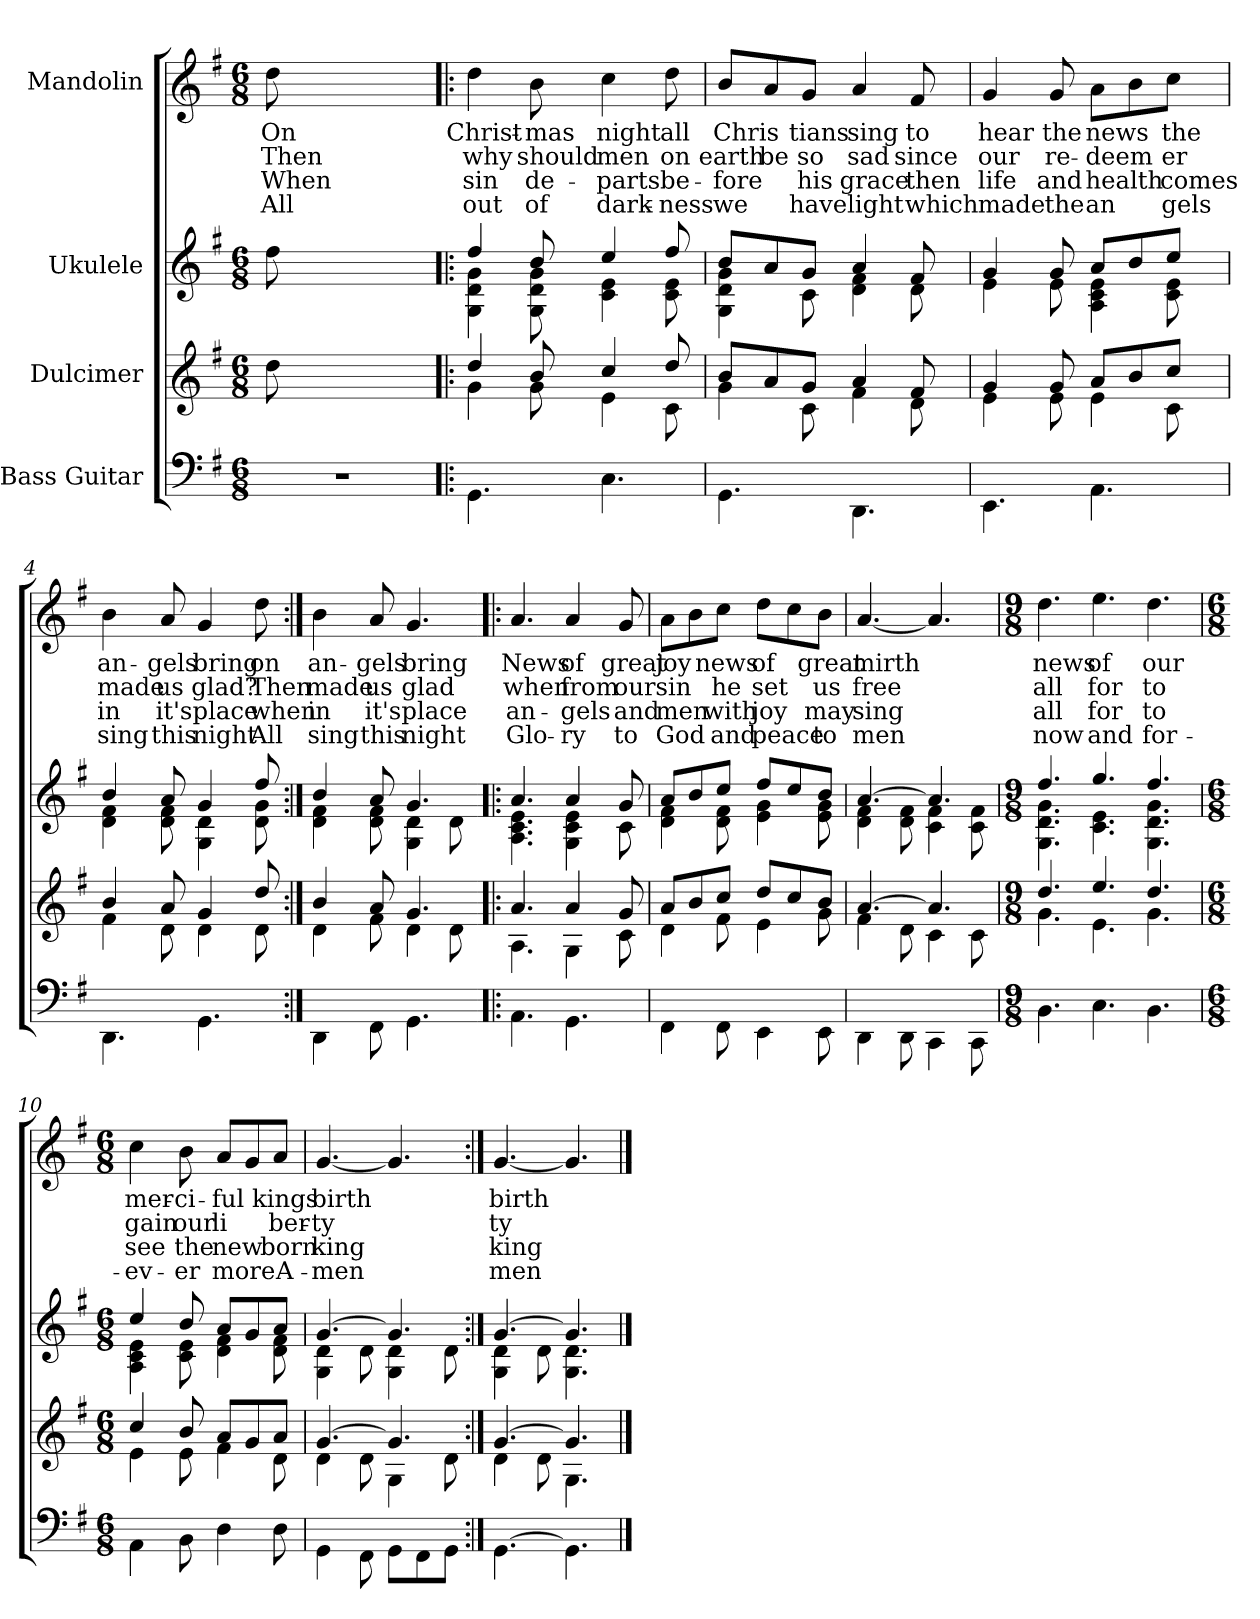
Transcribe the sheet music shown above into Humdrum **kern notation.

**kern	**kern	**kern	**kern	**text	**text	**text	**text
*part4	*part3	*part2	*part1	*part1	*part1	*part1	*part1
*staff4	*staff3	*staff2	*staff1	*staff1	*staff1	*staff1	*staff1
*I"Bass Guitar	*I"Dulcimer	*I"Ukulele	*I"Mandolin	*	*	*	*
*stria4	*	*stria4	*	*	*	*	*
*	*clefG2	*	*clefG2	*	*	*	*
*k[f#]	*k[f#]	*k[f#]	*k[f#]	*	*	*	*
*G:	*G:	*G:	*G:	*	*	*	*
*M6/8	*M6/8	*M6/8	*M6/8	*	*	*	*
=	=	=	=	=	=	=	=
!	!	!	!	!LO:LY:b	!LO:LY:b	!LO:LY:b	!LO:LY:b
2.r	8dd\	8dd\	8dd\	On	Then	When	All
.	2ryy	2ryy	2ryy	.	.	.	.
.	8ryy	8ryy	8ryy	.	.	.	.
=1!|:	=1!|:	=1!|:	=1!|:	=1!|:	=1!|:	=1!|:	=1!|:
*stria4	*	*stria4	*	*	*	*	*
*	*^	*^	*	*	*	*	*
!	!	!	!	!	!	!LO:LY:b	!LO:LY:b	!LO:LY:b	!LO:LY:b
4.GG\	4dd/	4g\	4dd/	4G\ 4d\ 4g\	4dd\	Christ-	why	sin	out
!	!	!	!	!	!	!LO:LY:b	!LO:LY:b	!LO:LY:b	!LO:LY:b
.	8b/	8g\	8b/	8G\ 8d\ 8g\	8b\	-mas	should	de-	of
!	!	!	!	!	!	!LO:LY:b	!LO:LY:b	!LO:LY:b	!LO:LY:b
4.C\	4cc/	4e\	4cc/	4c\ 4e\	4cc\	night	men	-parts	dark-
!	!	!	!	!	!	!LO:LY:b	!LO:LY:b	!LO:LY:b	!LO:LY:b
.	8dd/	8c\	8dd/	8c\ 8e\	8dd\	all	on	be-	-ness
=2	=2	=2	=2	=2	=2	=2	=2	=2	=2
!	!	!	!	!	!	!LO:LY:b	!LO:LY:b	!LO:LY:b	!LO:LY:b
4.GG\	8b/L	4g\	8b/L	4G\ 4d\ 4g\	8b/L	Chris	earth	-fore	we
!	!	!	!	!	!	!	!LO:LY:b	!	!
.	8a/	.	8a/	.	8a/	.	be	.	.
!	!	!	!	!	!	!LO:LY:b	!LO:LY:b	!LO:LY:b	!LO:LY:b
.	8g/J	8c\	8g/J	8c\	8g/J	tians	so	his	have
!	!	!	!	!	!	!LO:LY:b	!LO:LY:b	!LO:LY:b	!LO:LY:b
4.DD\	4a/	4f#\	4a/	4d\ 4f#\	4a/	sing	sad	grace	light
!	!	!	!	!	!	!LO:LY:b	!LO:LY:b	!LO:LY:b	!LO:LY:b
.	8f#/	8d\	8f#/	8d\	8f#/	to	since	then	which
!!LO:LB:g=z
=3	=3	=3	=3	=3	=3	=3	=3	=3	=3
!	!	!	!	!	!	!LO:LY:b	!LO:LY:b	!LO:LY:b	!LO:LY:b
4.EE\	4g/	4e\	4g/	4e\	4g/	hear	our	life	made
!	!	!	!	!	!	!LO:LY:b	!LO:LY:b	!LO:LY:b	!LO:LY:b
.	8g/	8e\	8g/	8e\	8g/	the	re-	and	the
!	!	!	!	!	!	!LO:LY:b	!LO:LY:b	!LO:LY:b	!LO:LY:b
4.AA\	8a/L	4e\	8a/L	4A\ 4c\ 4e\	8a\L	news	-deem	health	an
.	8b/	.	8b/	.	8b\	.	.	.	.
!	!	!	!	!	!	!LO:LY:b	!LO:LY:b	!LO:LY:b	!LO:LY:b
.	8cc/J	8c\	8cc/J	8c\ 8e\	8cc\J	the	er	comes	gels
=4	=4	=4	=4	=4	=4	=4	=4	=4	=4
!	!	!	!	!	!	!LO:LY:b	!LO:LY:b	!LO:LY:b	!LO:LY:b
4.DD\	4b/	4f#\	4b/	4d\ 4f#\	4b\	an-	made	in	sing
!	!	!	!	!	!	!LO:LY:b	!LO:LY:b	!LO:LY:b	!LO:LY:b
.	8a/	8d\	8a/	8d\ 8f#\	8a/	-gels	us	it's	this
!	!	!	!	!	!	!LO:LY:b	!LO:LY:b	!LO:LY:b	!LO:LY:b
4.GG\	4g/	4d\	4g/	4G\ 4d\	4g/	bring	glad?	place	night
!	!	!	!	!	!	!LO:LY:b	!LO:LY:b	!LO:LY:b	!LO:LY:b
.	8dd/	8d\	8dd/	8d\ 8g\	8dd\	on	Then	when	All
=5:|!	=5:|!	=5:|!	=5:|!	=5:|!	=5:|!	=5:|!	=5:|!	=5:|!	=5:|!
!	!	!	!	!	!	!LO:LY:b	!LO:LY:b	!LO:LY:b	!LO:LY:b
4DD\	4b/	4d\	4b/	4d\ 4f#\	4b\	an-	made	in	sing
!	!	!	!	!	!	!LO:LY:b	!LO:LY:b	!LO:LY:b	!LO:LY:b
8FF#\	8a/	8f#\	8a/	8d\ 8f#\	8a/	-gels	us	it's	this
!	!	!	!	!	!	!LO:LY:b	!LO:LY:b	!LO:LY:b	!LO:LY:b
4.GG\	4.g/	4d\	4.g/	4G\ 4d\	4.g/	bring	glad	place	night
.	.	8d\	.	8d\	.	.	.	.	.
!!LO:PB:g=z
=6!|:	=6!|:	=6!|:	=6!|:	=6!|:	=6!|:	=6!|:	=6!|:	=6!|:	=6!|:
!	!	!	!	!	!	!LO:LY:b	!LO:LY:b	!LO:LY:b	!LO:LY:b
4.AA\	4.a/	4.A\	4.a/	4.A\ 4.c\ 4.e\	4.a/	News	when	an-	Glo-
!	!	!	!	!	!	!LO:LY:b	!LO:LY:b	!LO:LY:b	!LO:LY:b
4.GG\	4a/	4G\	4a/	4G\ 4c\ 4e\	4a/	of	from	-gels	-ry
!	!	!	!	!	!	!LO:LY:b	!LO:LY:b	!LO:LY:b	!LO:LY:b
.	8g/	8c\	8g/	8c\	8g/	great	our	and	to
=7	=7	=7	=7	=7	=7	=7	=7	=7	=7
!	!	!	!	!	!	!LO:LY:b	!LO:LY:b	!LO:LY:b	!LO:LY:b
4FF#\	8a/L	4d\	8a/L	4d\ 4f#\	8a\L	joy	sin	men	God
.	8b/	.	8b/	.	8b\	.	.	.	.
!	!	!	!	!	!	!LO:LY:b	!LO:LY:b	!LO:LY:b	!LO:LY:b
8FF#\	8cc/J	8f#\	8cc/J	8d\ 8f#\	8cc\J	news	he	with	and
!	!	!	!	!	!	!LO:LY:b	!LO:LY:b	!LO:LY:b	!LO:LY:b
4EE\	8dd/L	4e\	8dd/L	4e\ 4g\	8dd\L	of	set	joy	peace
.	8cc/	.	8cc/	.	8cc\	.	.	.	.
!	!	!	!	!	!	!LO:LY:b	!LO:LY:b	!LO:LY:b	!LO:LY:b
8EE\	8b/J	8g\	8b/J	8e\ 8g\	8b\J	great	us	may	to
=8	=8	=8	=8	=8	=8	=8	=8	=8	=8
!	!	!	!	!	!	!LO:LY:b	!LO:LY:b	!LO:LY:b	!LO:LY:b
4DD\	[4.a/	4f#\	[4.a/	4d\ 4f#\	[4.a/	mirth	free	sing	men
8DD\	.	8d\	.	8d\ 8f#\	.	.	.	.	.
4CC\	4.a/]	4c\	4.a/]	4c\ 4f#\	4.a/]	.	.	.	.
8CC\	.	8c\	.	8c\ 8f#\	.	.	.	.	.
=9	=9	=9	=9	=9	=9	=9	=9	=9	=9
*M9/8	*M9/8	*	*M9/8	*	*M9/8	*	*	*	*
!	!	!	!	!	!	!LO:LY:b	!LO:LY:b	!LO:LY:b	!LO:LY:b
4.BB\	4.dd/	4.g\	4.dd/	4.G\ 4.d\ 4.g\	4.dd\	news	all	all	now
!	!	!	!	!	!	!LO:LY:b	!LO:LY:b	!LO:LY:b	!LO:LY:b
4.C\	4.ee/	4.e\	4.ee/	4.c\ 4.e\	4.ee\	of	for	for	and
!	!	!	!	!	!	!LO:LY:b	!LO:LY:b	!LO:LY:b	!LO:LY:b
4.BB\	4.dd/	4.g\	4.dd/	4.G\ 4.d\ 4.g\	4.dd\	our	to	to	for-
!!LO:LB:g=z
=10	=10	=10	=10	=10	=10	=10	=10	=10	=10
*M6/8	*M6/8	*	*M6/8	*	*M6/8	*	*	*	*
!	!	!	!	!	!	!LO:LY:b	!LO:LY:b	!LO:LY:b	!LO:LY:b
4AA\	4cc/	4e\	4cc/	4A\ 4c\ 4e\	4cc\	mer-	gain	see	-ev-
!	!	!	!	!	!	!LO:LY:b	!LO:LY:b	!LO:LY:b	!LO:LY:b
8BB\	8b/	8e\	8b/	8c\ 8e\	8b\	-ci-	our	the	-er
!	!	!	!	!	!	!LO:LY:b	!LO:LY:b	!LO:LY:b	!LO:LY:b
4D\	8a/L	4f#\	8a/L	4d\ 4f#\	8a/L	-ful	li	new	more
.	8g/	.	8g/	.	8g/	.	.	.	.
!	!	!	!	!	!	!LO:LY:b	!LO:LY:b	!LO:LY:b	!LO:LY:b
8D\	8a/J	8d\	8a/J	8d\ 8f#\	8a/J	kings	ber-	born	A-
=11	=11	=11	=11	=11	=11	=11	=11	=11	=11
!	!	!	!	!	!	!LO:LY:b	!LO:LY:b	!LO:LY:b	!LO:LY:b
4GG\	[4.g/	4d\	[4.g/	4G\ 4d\	[4.g/	birth	-ty	king	-men
8FF#\	.	8d\	.	8d\	.	.	.	.	.
8GG\L	4.g/]	4G\	4.g/]	4G\ 4d\	4.g/]	.	.	.	.
8FF#\	.	.	.	.	.	.	.	.	.
8GG\J	.	8d\	.	8d\	.	.	.	.	.
=12:|!	=12:|!	=12:|!	=12:|!	=12:|!	=12:|!	=12:|!	=12:|!	=12:|!	=12:|!
!	!	!	!	!	!	!LO:LY:b	!LO:LY:b	!LO:LY:b	!LO:LY:b
[4.GG\	[4.g/	4d\	[4.g/	4G\ 4d\	[4.g/	birth	ty	king	men
.	.	8d\	.	8d\	.	.	.	.	.
4.GG\]	4.g/]	4.G\	4.g/]	4.G\ 4.d\	4.g/]	.	.	.	.
*	*v	*v	*	*	*	*	*	*	*
*	*	*v	*v	*	*	*	*	*
==	==	==	==	==	==	==	==
*-	*-	*-	*-	*-	*-	*-	*-
